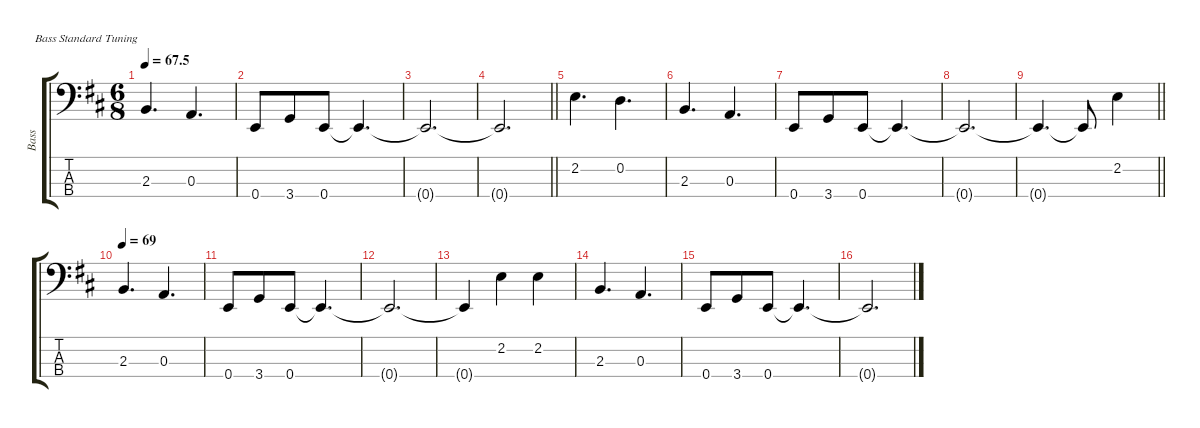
\defaultSystemsLayout 4
\hideDynamics
\bracketExtendMode groupsimilarinstruments
\firstSystemTrackNameMode fullname
\otherSystemsTrackNameOrientation horizontal
\track ("Bass" "bass") {defaultSystemsLayout 8 instrument electricbassfinger}
\staff {score tabs}
\tuning (G2 D2 A1 E1)
\ts (6 8)
\tempo
67.5
\accidentals auto
\clef f4
\ottava regular
\simile none
\ks bminor
2.3.4{d dy ff} 0.3.4{d} |
0.4.8 3.4.8 0.4.8 0.4{t}.4{d} |
0.4{t}.2{d} |
\barLineRight lightlight
0.4{t}.2{d} |
2.2.4{d} 0.2.4{d} |
2.3.4{d} 0.3.4{d} |
0.4.8 3.4.8 0.4.8 0.4{t}.4{d} |
0.4{t}.2{d} |
\barLineRight lightlight
0.4{t}.4{d} 0.4{t}.8 2.2.4 |
\tempo 69
2.3.4{d} 0.3.4{d} |
0.4.8 3.4.8 0.4.8 0.4{t}.4{d} |
0.4{t}.2{d} |
0.4{t}.4 2.2.4 2.2.4 |
2.3.4{d} 0.3.4{d} |
0.4.8 3.4.8 0.4.8 0.4{t}.4{d} |
0.4{t}.2{d}
